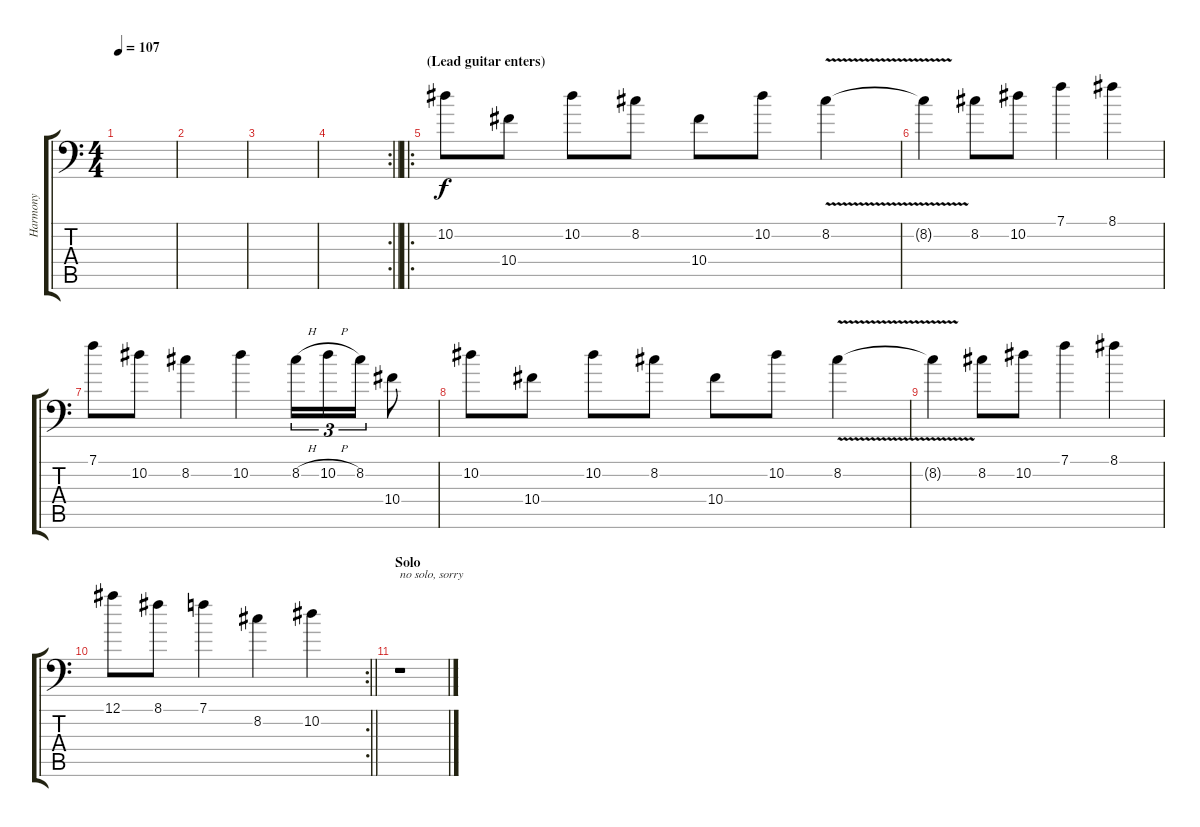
\track ("Harmony" "Harmony") {instrument distortionguitar}
\staff {score tabs}
\tuning (Bb3 F3 Db3 Ab2 Eb2 Bb1) {hide}
\ts (4 4)
\tempo 107
\clef f4
\ks c
|
|
|
\rc 2
\barLineRight lightlight
|
\ro
\section ("" "(Lead guitar enters)")
10.2.8 10.4.8 10.2.8 8.2.8 10.4.8 10.2.8 8.2{v}.4 |
8.2{t}.4 8.2.8 10.2.8 7.1.4 8.1.4 |
7.1.8 10.2.8 8.2.4 10.2.4 8.2{h}.16{tu (3 2)} 10.2{h}.16{tu (3 2)} 8.2.16{tu (3 2)} 10.4.8 |
10.2.8 10.4.8 10.2.8 8.2.8 10.4.8 10.2.8 8.2{v}.4 |
8.2{t}.4 8.2.8 10.2.8 7.1.4 8.1.4 |
\rc 2
\barLineRight lightlight
12.1.8 8.1.8 7.1.4 8.2.4 10.2.4 |
\section ("" "Solo")
r.1{txt "no solo, sorry"}
